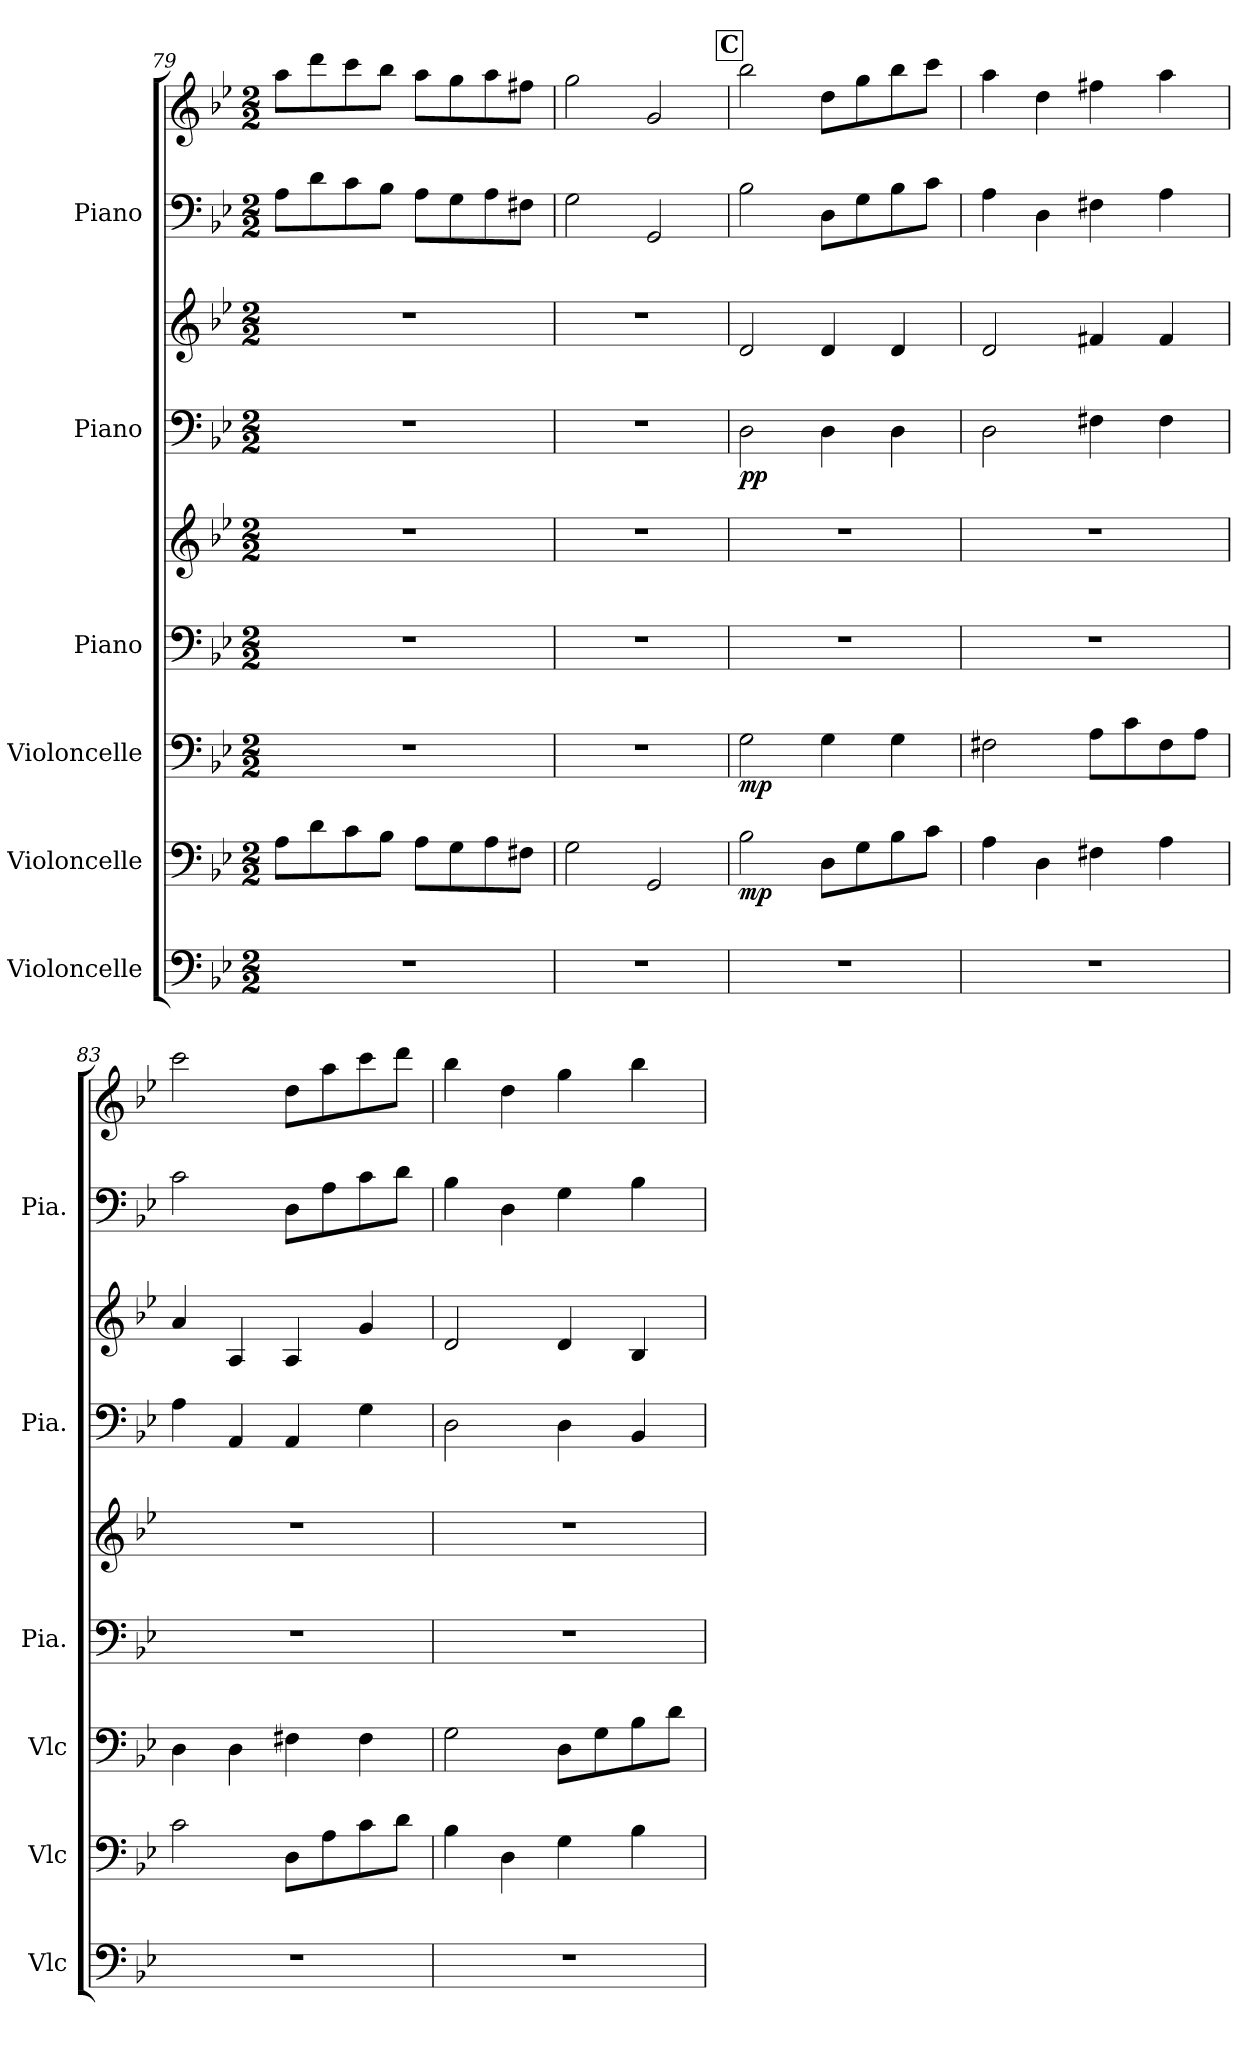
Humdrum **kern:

**kern	**kern	**dynam	**kern	**dynam	**kern	**kern	**kern	**kern	**dynam	**kern	**kern	**dynam
*part6	*part5	*part5	*part4	*part4	*part3	*part3	*part2	*part2	*part2	*part1	*part1	*part1
*staff9	*staff8	*staff8	*staff7	*staff7	*staff6	*staff5	*staff4	*staff3	*staff3/4	*staff2	*staff1	*staff1/2
*I"Violoncelle	*I"Violoncelle	*	*I"Violoncelle	*	*I"Piano	*	*I"Piano	*	*	*I"Piano	*	*
*I'Vlc	*I'Vlc	*	*I'Vlc	*	*I'Pia.	*	*I'Pia.	*	*	*I'Pia.	*	*
*clefF4	*clefF4	*	*clefF4	*	*clefF4	*clefG2	*clefF4	*clefG2	*	*clefF4	*clefG2	*
*k[b-e-]	*k[b-e-]	*	*k[b-e-]	*	*k[b-e-]	*k[b-e-]	*k[b-e-]	*k[b-e-]	*	*k[b-e-]	*k[b-e-]	*
*M2/2	*M2/2	*	*M2/2	*	*M2/2	*M2/2	*M2/2	*M2/2	*	*M2/2	*M2/2	*
=79	=79	=79	=79	=79	=79	=79	=79	=79	=79	=79	=79	=79
1r	8A\L	.	1r	.	1r	1r	1r	1r	.	8A\L	8aa\L	.
.	8d\	.	.	.	.	.	.	.	.	8d\	8ddd\	.
.	8c\	.	.	.	.	.	.	.	.	8c\	8ccc\	.
.	8B-\J	.	.	.	.	.	.	.	.	8B-\J	8bb-\J	.
.	8A\L	.	.	.	.	.	.	.	.	8A\L	8aa\L	.
.	8G\	.	.	.	.	.	.	.	.	8G\	8gg\	.
.	8A\	.	.	.	.	.	.	.	.	8A\	8aa\	.
.	8F#X\J	.	.	.	.	.	.	.	.	8F#X\J	8ff#X\J	.
=80	=80	=80	=80	=80	=80	=80	=80	=80	=80	=80	=80	=80
1r	2G\	.	1r	.	1r	1r	1r	1r	.	2G\	2gg\	.
.	2GG/	.	.	.	.	.	.	.	.	2GG/	2g/	.
!!LO:PB:g=z
!!LO:REH:place=s1:a:B:fs=14:t=C
=81	=81	=81	=81	=81	=81	=81	=81	=81	=81	=81	=81	=81
!	!	!LO:DY:b	!	!LO:DY:b	!	!	!	!	!LO:DY:b=2	!	!	!
!	!	!	!	!	!	!	!	!	!LO:DY:n=1:b	!	!	!LO:DY:b=2
!	!	!	!	!	!	!	!	!	!	!	!	!LO:DY:n=1:b
1r	2B-\	mp	2G\	mp	1r	1r	2D\	2d/	p p	2B-\	2bb-\	mp mp
.	8D\L	.	4G\	.	.	.	4D\	4d/	.	8D\L	8dd\L	.
.	8G\	.	.	.	.	.	.	.	.	8G\	8gg\	.
.	8B-\	.	4G\	.	.	.	4D\	4d/	.	8B-\	8bb-\	.
.	8c\J	.	.	.	.	.	.	.	.	8c\J	8ccc\J	.
=82	=82	=82	=82	=82	=82	=82	=82	=82	=82	=82	=82	=82
1r	4A\	.	2F#X\	.	1r	1r	2D\	2d/	.	4A\	4aa\	.
.	4D\	.	.	.	.	.	.	.	.	4D\	4dd\	.
.	4F#X\	.	8A\L	.	.	.	4F#X\	4f#X/	.	4F#X\	4ff#X\	.
.	.	.	8c\	.	.	.	.	.	.	.	.	.
.	4A\	.	8F#\	.	.	.	4F#\	4f#/	.	4A\	4aa\	.
.	.	.	8A\J	.	.	.	.	.	.	.	.	.
=83	=83	=83	=83	=83	=83	=83	=83	=83	=83	=83	=83	=83
1r	2c\	.	4D\	.	1r	1r	4A\	4a/	.	2c\	2ccc\	.
.	.	.	4D\	.	.	.	4AA/	4A/	.	.	.	.
.	8D\L	.	4F#X\	.	.	.	4AA/	4A/	.	8D\L	8dd\L	.
.	8A\	.	.	.	.	.	.	.	.	8A\	8aa\	.
.	8c\	.	4F#\	.	.	.	4G\	4g/	.	8c\	8ccc\	.
.	8d\J	.	.	.	.	.	.	.	.	8d\J	8ddd\J	.
=84	=84	=84	=84	=84	=84	=84	=84	=84	=84	=84	=84	=84
1r	4B-\	.	2G\	.	1r	1r	2D\	2d/	.	4B-\	4bb-\	.
.	4D\	.	.	.	.	.	.	.	.	4D\	4dd\	.
.	4G\	.	8D\L	.	.	.	4D\	4d/	.	4G\	4gg\	.
.	.	.	8G\	.	.	.	.	.	.	.	.	.
.	4B-\	.	8B-\	.	.	.	4BB-/	4B-/	.	4B-\	4bb-\	.
.	.	.	8d\J	.	.	.	.	.	.	.	.	.
=	=	=	=	=	=	=	=	=	=	=	=	=
*-	*-	*-	*-	*-	*-	*-	*-	*-	*-	*-	*-	*-
